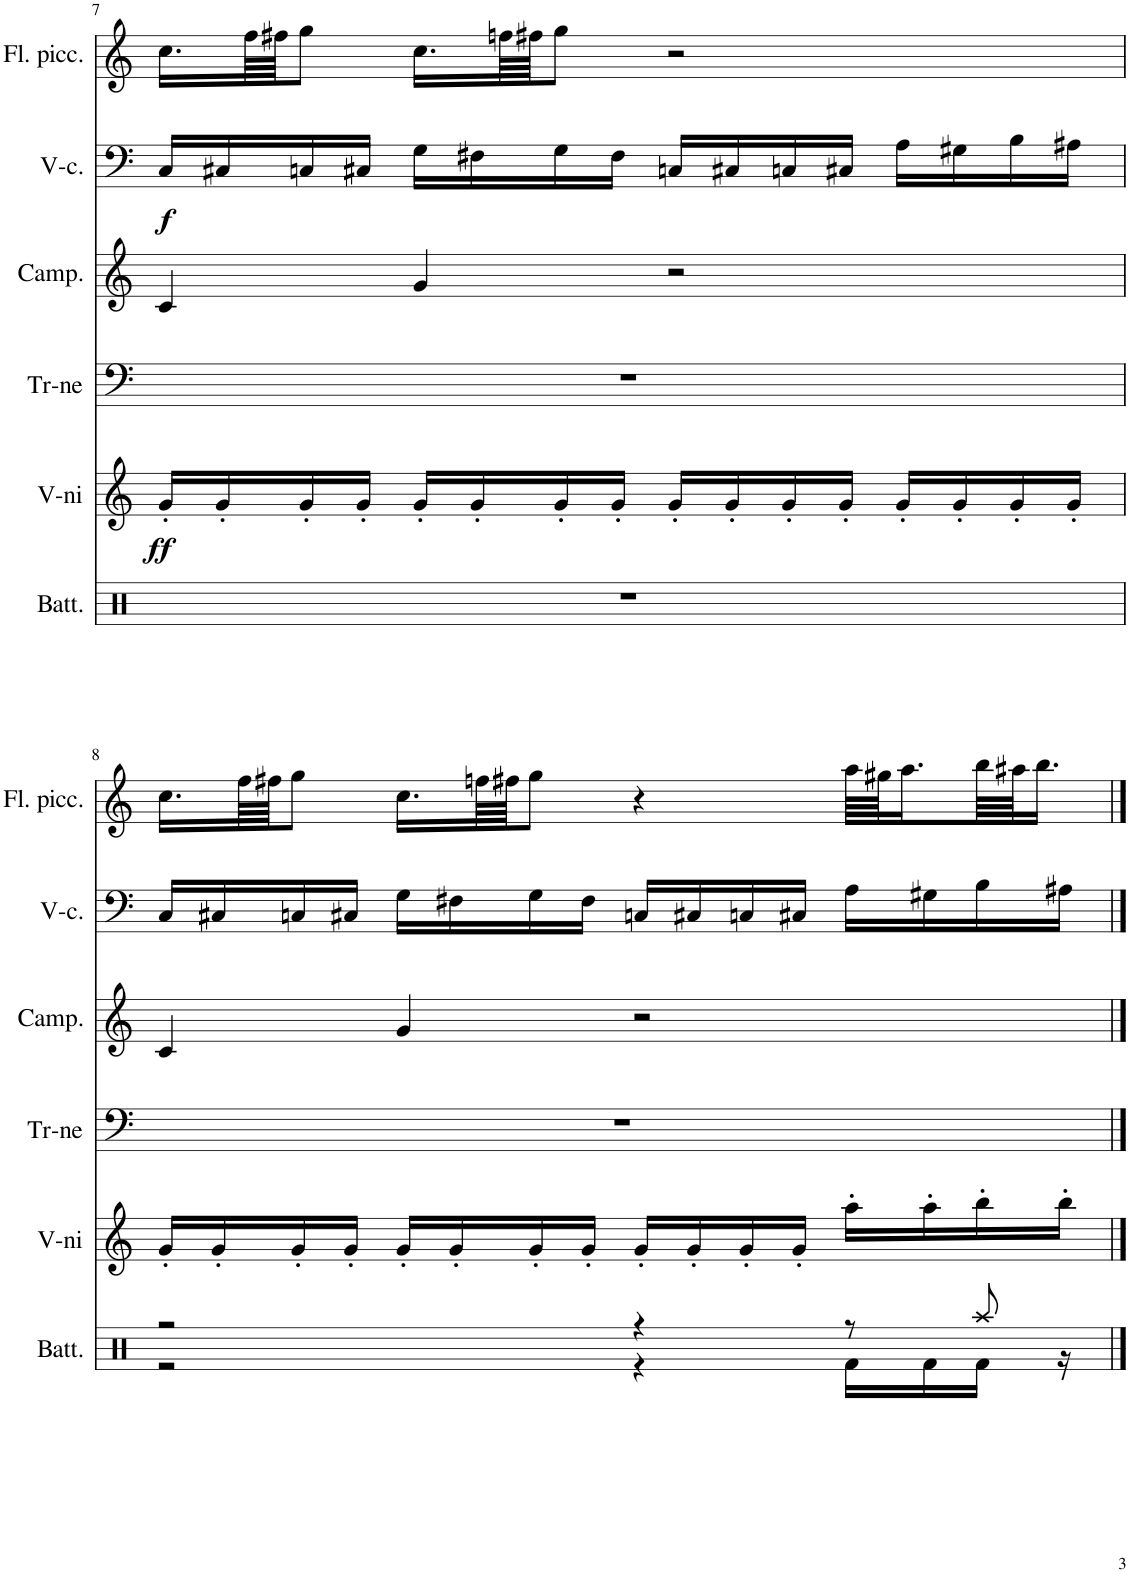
**kern	**kern	**dynam	**kern	**kern	**kern	**dynam	**kern
*part6	*part5	*part5	*part4	*part3	*part2	*part2	*part1
*staff6	*staff5	*staff5	*staff4	*staff3	*staff2	*staff2	*staff1
*I"Batteria	*I"Violini	*	*I"Trombone	*I"Campane	*I"Violoncelli	*	*I"Flauto piccolo
*I'Batt.	*I'V-ni	*	*I'Tr-ne	*I'Camp.	*I'V-c.	*	*I'Fl. picc.
!!LO:PB:g=z
*clefX	*clefG2	*	*clefF4	*clefG2	*clefF4	*	*clefG2
*	*	*	*	*	*	*	*Trd-7c-12
*k[]	*k[]	*	*k[]	*k[]	*k[]	*	*k[]
*M4/4	*M4/4	*	*M4/4	*M4/4	*M4/4	*	*M4/4
=7	=7	=7	=7	=7	=7	=7	=7
!	!	!LO:DY:b	!	!	!	!LO:DY:b	!
1r	16g'/LL	ff	1r	4c/	16C/LL	f	16.cc\LL
.	16g'/	.	.	.	16C#X/	.	.
.	.	.	.	.	.	.	64ff\LL
.	.	.	.	.	.	.	64ff#X\JJJ
.	16g'/	.	.	.	16Cn/	.	8gg\J
.	16g'/JJ	.	.	.	16C#X/JJ	.	.
.	16g'/LL	.	.	4g/	16G\LL	.	16.cc\LL
.	16g'/	.	.	.	16F#X\	.	.
.	.	.	.	.	.	.	64ffn\LL
.	.	.	.	.	.	.	64ff#X\JJJ
.	16g'/	.	.	.	16G\	.	8gg\J
.	16g'/JJ	.	.	.	16F#\JJ	.	.
.	16g'/LL	.	.	2r	16Cn/LL	.	2r
.	16g'/	.	.	.	16C#X/	.	.
.	16g'/	.	.	.	16Cn/	.	.
.	16g'/JJ	.	.	.	16C#X/JJ	.	.
.	16g'/LL	.	.	.	16A\LL	.	.
.	16g'/	.	.	.	16G#X\	.	.
.	16g'/	.	.	.	16B\	.	.
.	16g'/JJ	.	.	.	16A#X\JJ	.	.
!!LO:LB:g=z
=8	=8	=8	=8	=8	=8	=8	=8
*^	*	*	*	*	*	*	*
2r	2r	16g'/LL	.	1r	4c/	16C/LL	.	16.cc\LL
.	.	16g'/	.	.	.	16C#X/	.	.
.	.	.	.	.	.	.	.	64ff\LL
.	.	.	.	.	.	.	.	64ff#X\JJJ
.	.	16g'/	.	.	.	16Cn/	.	8gg\J
.	.	16g'/JJ	.	.	.	16C#X/JJ	.	.
.	.	16g'/LL	.	.	4g/	16G\LL	.	16.cc\LL
.	.	16g'/	.	.	.	16F#X\	.	.
.	.	.	.	.	.	.	.	64ffn\LL
.	.	.	.	.	.	.	.	64ff#X\JJJ
.	.	16g'/	.	.	.	16G\	.	8gg\J
.	.	16g'/JJ	.	.	.	16F#\JJ	.	.
4r	4r	16g'/LL	.	.	2r	16Cn/LL	.	4r
.	.	16g'/	.	.	.	16C#X/	.	.
.	.	16g'/	.	.	.	16Cn/	.	.
.	.	16g'/JJ	.	.	.	16C#X/JJ	.	.
8r	16Rf\LL	16aa'\LL	.	.	.	16A\LL	.	64aa\LLLL
.	.	.	.	.	.	.	.	64gg#X\JJ
.	.	.	.	.	.	.	.	16.aa\
.	16Rf\	16aa'\	.	.	.	16G#X\	.	.
8Raa/	16Rf\JJ	16bb'\	.	.	.	16B\	.	64bb\LL
.	.	.	.	.	.	.	.	64aa#X\JJ
.	.	.	.	.	.	.	.	16.bb\JJ
.	16r	16bb'\JJ	.	.	.	16A#X\JJ	.	.
*v	*v	*	*	*	*	*	*	*
==	==	==	==	==	==	==	==
*-	*-	*-	*-	*-	*-	*-	*-
